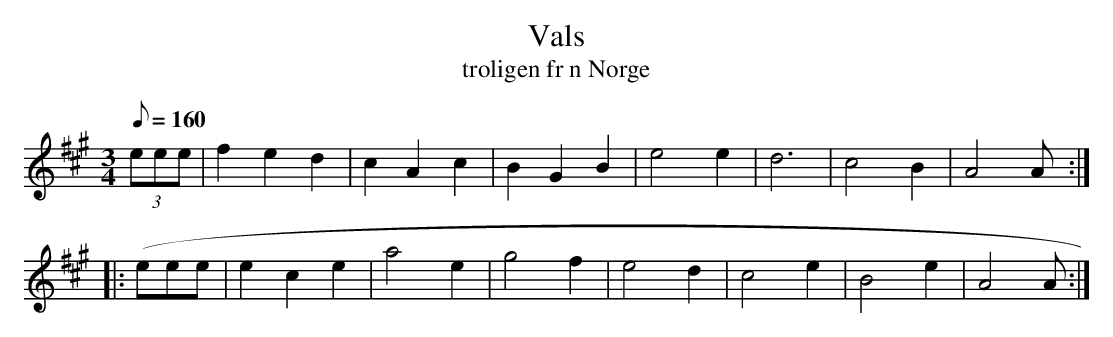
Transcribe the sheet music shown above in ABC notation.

X:1
T:Vals
T:troligen fr n Norge
M:3/4
L:1/8
K:A
Q:160
(3eee | f2 e2 d2 | c2 A2 c2 | B2 G2 B2 | e4 e2 | d6 | c4 B2 | A4 A :|
|: (eee | e2 c2 e2 | a4 e2 | g4 f2 | e4 d2 | c4 e2 | B4 e2 | A4 A :|
